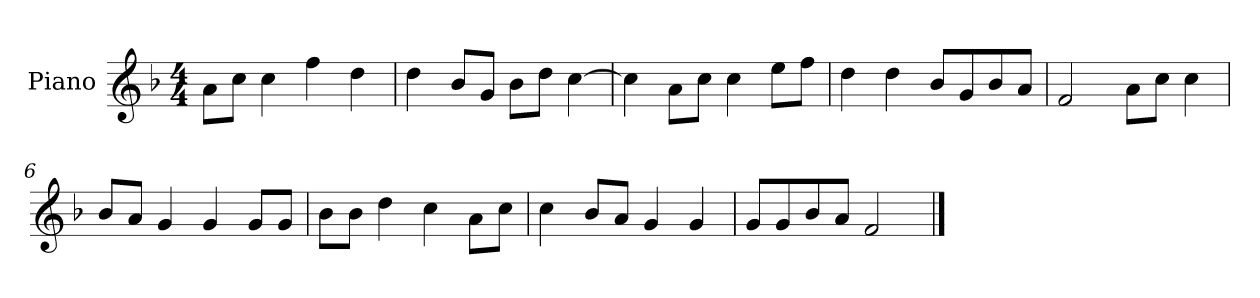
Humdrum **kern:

**kern
*part1
*staff1
*I"Piano
*I'P-no
*clefG2
*k[b-]
*M4/4
*MM90
=1
8a\L
8cc\J
4cc\
4ff\
4dd\
=2
4dd\
8b-/L
8g/J
8b-\L
8dd\J
[4cc\
=3
4cc\]
8a\L
8cc\J
4cc\
8ee\L
8ff\J
=4
4dd\
4dd\
8b-/L
8g/
8b-/
8a/J
=5
2f/
8a\L
8cc\J
4cc\
=6
8b-/L
8a/J
4g/
4g/
8g/L
8g/J
!!LO:LB:g=z
=7
8b-\L
8b-\J
4dd\
4cc\
8a\L
8cc\J
=8
4cc\
8b-/L
8a/J
4g/
4g/
=9
8g/L
8g/
8b-/
8a/J
2f/
==
*-
